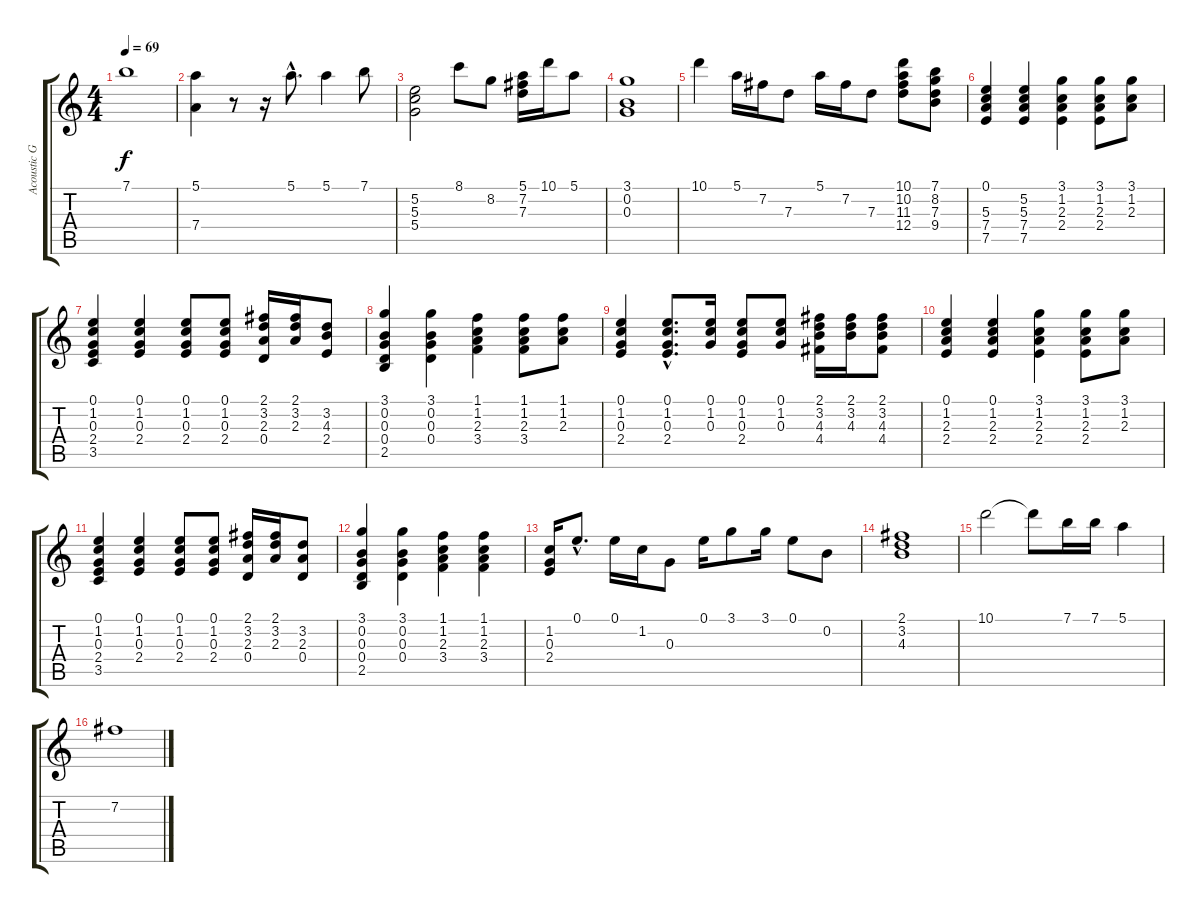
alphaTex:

\track ("Acoustic Guitar 2" "Acoustic G") {instrument acousticguitarsteel}
\staff {score tabs}
\tuning (E4 B3 G3 D3 A2 E2) {hide}
\ts (4 4)
\tempo 69
\clef g2
\ks c
7.1.1{dy f} |
(5.1 7.4).4 r.8 r.16 5.1{hac}.8{d} 5.1.4 7.1.8 |
(5.2 5.3 5.4).2 8.1.8 8.2.8 (5.1 7.2 7.3).16 10.1.16 5.1.8 |
(3.1 0.2 0.3).1 |
10.1.4 5.1.16 7.2.16 7.3.8 5.1.16 7.2.16 7.3.8 (10.1 10.2 11.3 12.4).8 (7.1 8.2 7.3 9.4).8 |
(0.1 5.3 7.4 7.5).4 (5.2 5.3 7.4 7.5).4 (3.1 1.2 2.3 2.4).4 (3.1 1.2 2.3 2.4).8 (3.1 1.2 2.3).8 |
(0.1 1.2 0.3 2.4 3.5).4 (0.1 1.2 0.3 2.4).4 (0.1 1.2 0.3 2.4).8 (0.1 1.2 0.3 2.4).8 (2.1 3.2 2.3 0.4).16 (2.1 3.2 2.3).16 (3.2 4.3 2.4).8 |
(3.1 0.2 0.3 0.4 2.5).4 (3.1 0.2 0.3 0.4).4 (1.1 1.2 2.3 3.4).4 (1.1 1.2 2.3 3.4).8 (1.1 1.2 2.3).8 |
(0.1 1.2 0.3 2.4).4 (0.1{hac} 1.2{hac} 0.3{hac} 2.4{hac}).8{d} (0.1 1.2 0.3).16 (0.1 1.2 0.3 2.4).8 (0.1 1.2 0.3).8 (2.1 3.2 4.3 4.4).16 (2.1 3.2 4.3).16 (2.1 3.2 4.3 4.4).8 |
(0.1 1.2 2.3 2.4).4 (0.1 1.2 2.3 2.4).4 (3.1 1.2 2.3 2.4).4 (3.1 1.2 2.3 2.4).8 (3.1 1.2 2.3).8 |
(0.1 1.2 0.3 2.4 3.5).4 (0.1 1.2 0.3 2.4).4 (0.1 1.2 0.3 2.4).8 (0.1 1.2 0.3 2.4).8 (2.1 3.2 2.3 0.4).16 (2.1 3.2 2.3).16 (3.2 2.3 0.4).8 |
(3.1 0.2 0.3 0.4 2.5).4 (3.1 0.2 0.3 0.4).4 (1.1 1.2 2.3 3.4).4 (1.1 1.2 2.3 3.4).4 |
(1.2 0.3 2.4).16 0.1{hac}.8{d} 0.1.16 1.2.16 0.3.8 0.1.16 3.1.8 3.1.16 0.1.8 0.2.8 |
(2.1 3.2 4.3).1 |
10.1.2 10.1{t}.8 7.1.16 7.1.16 5.1.4 |
7.2.1
